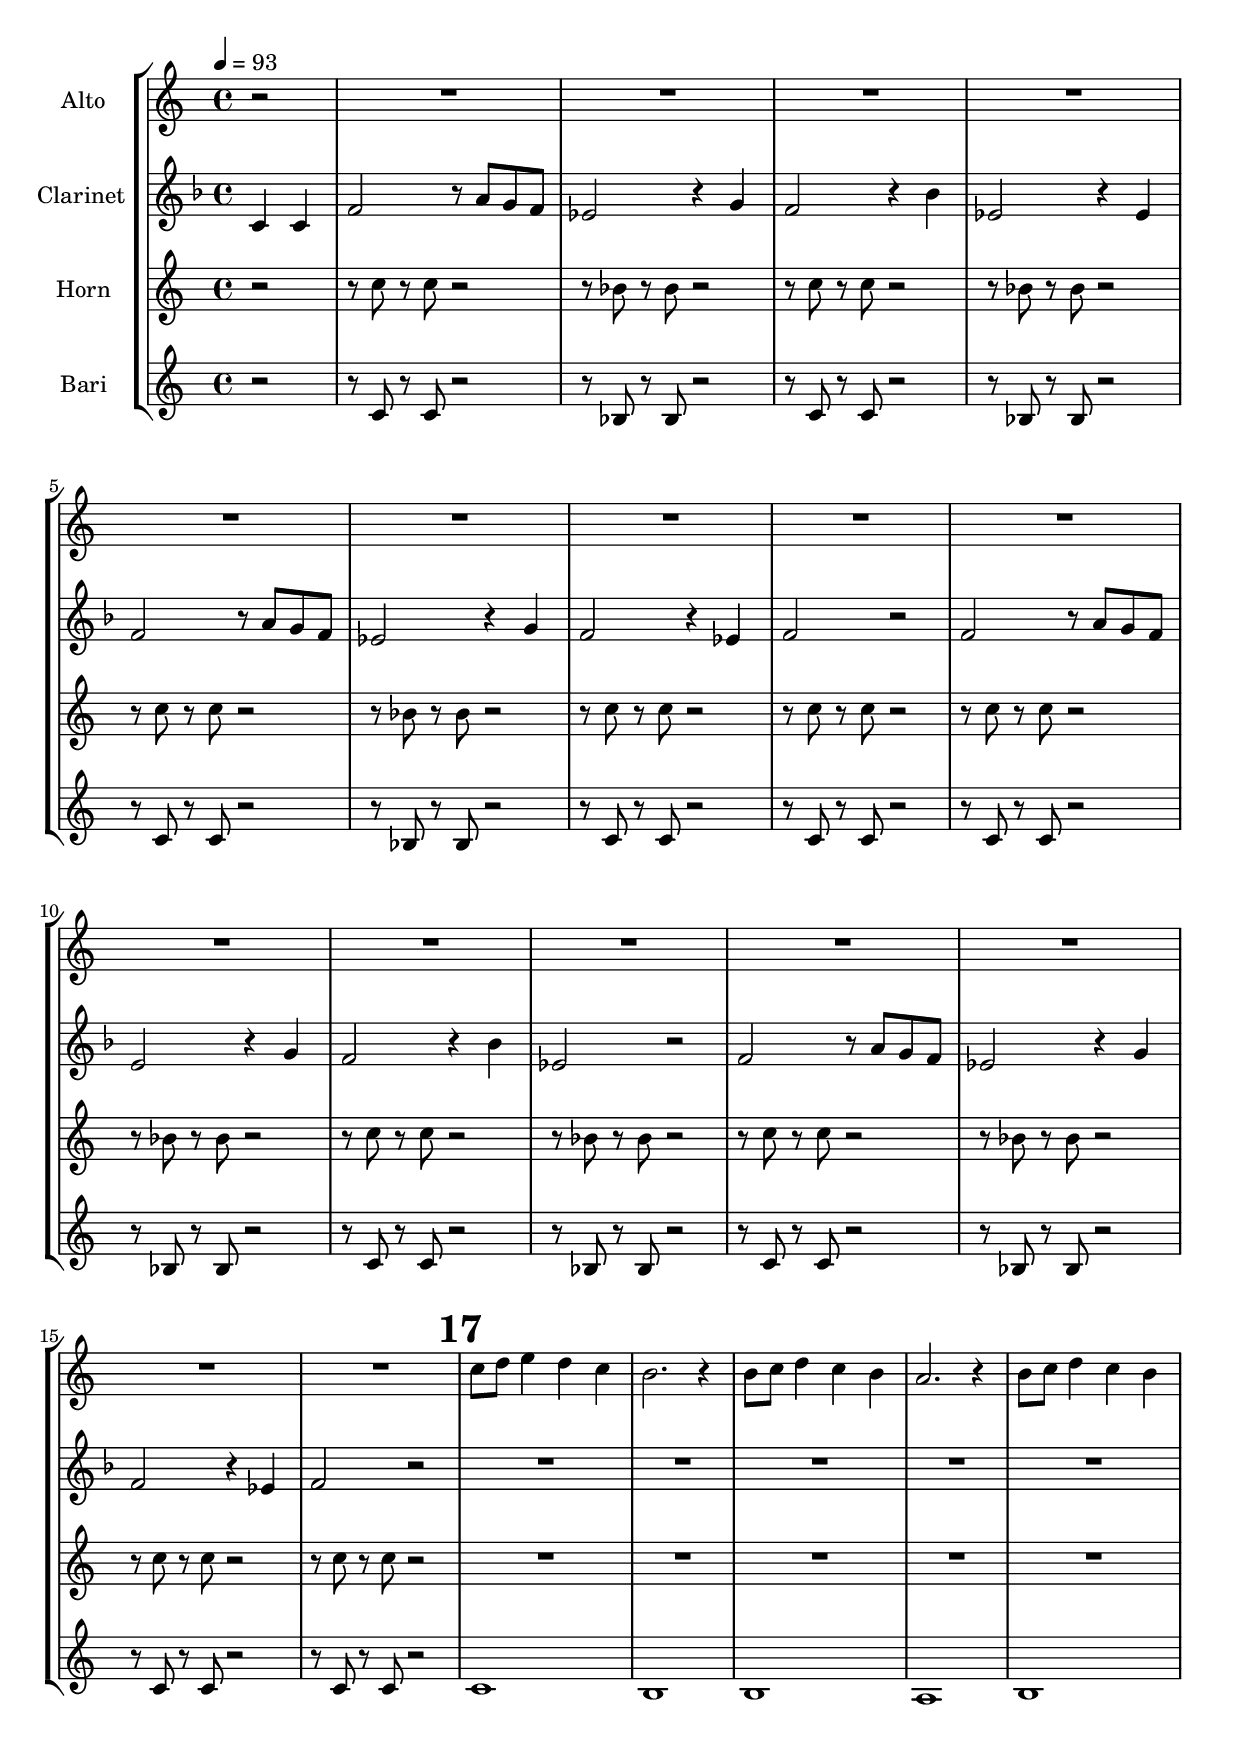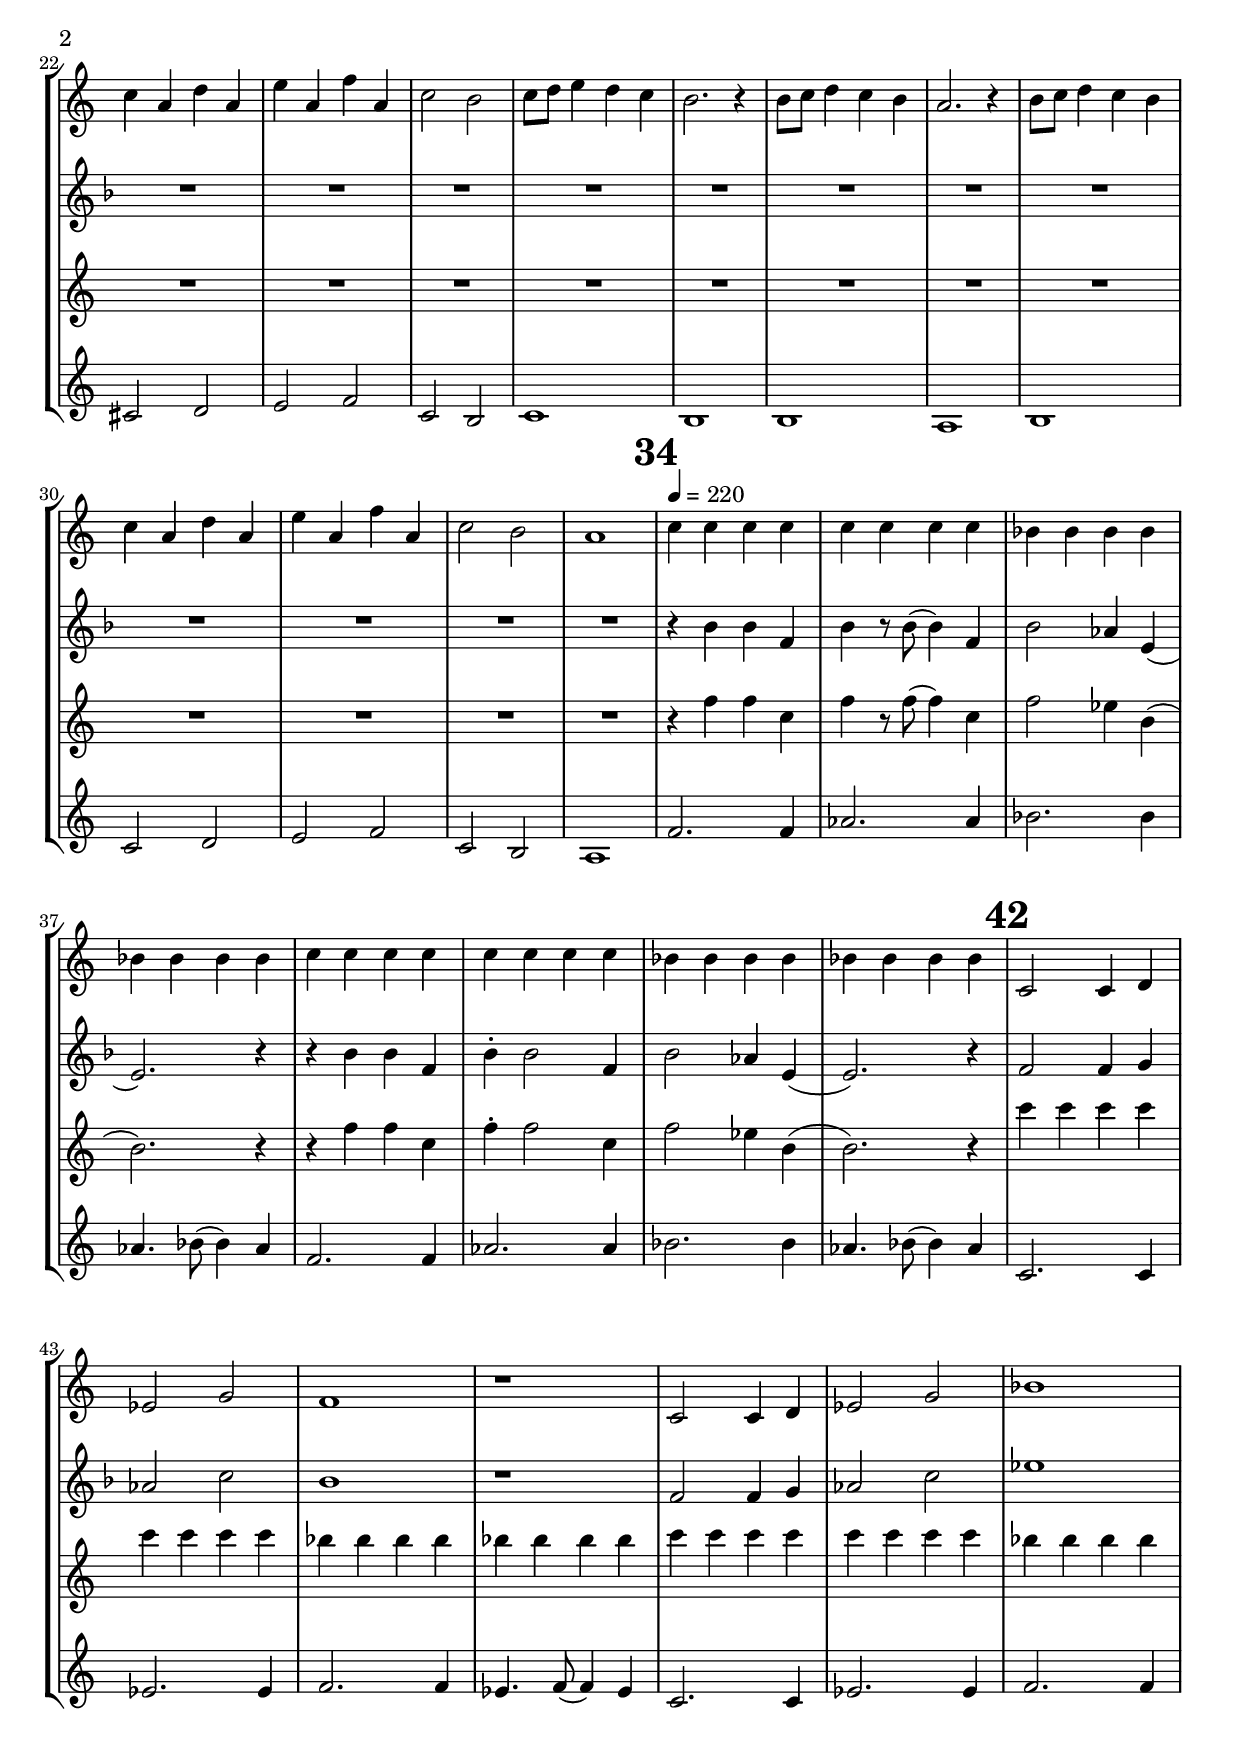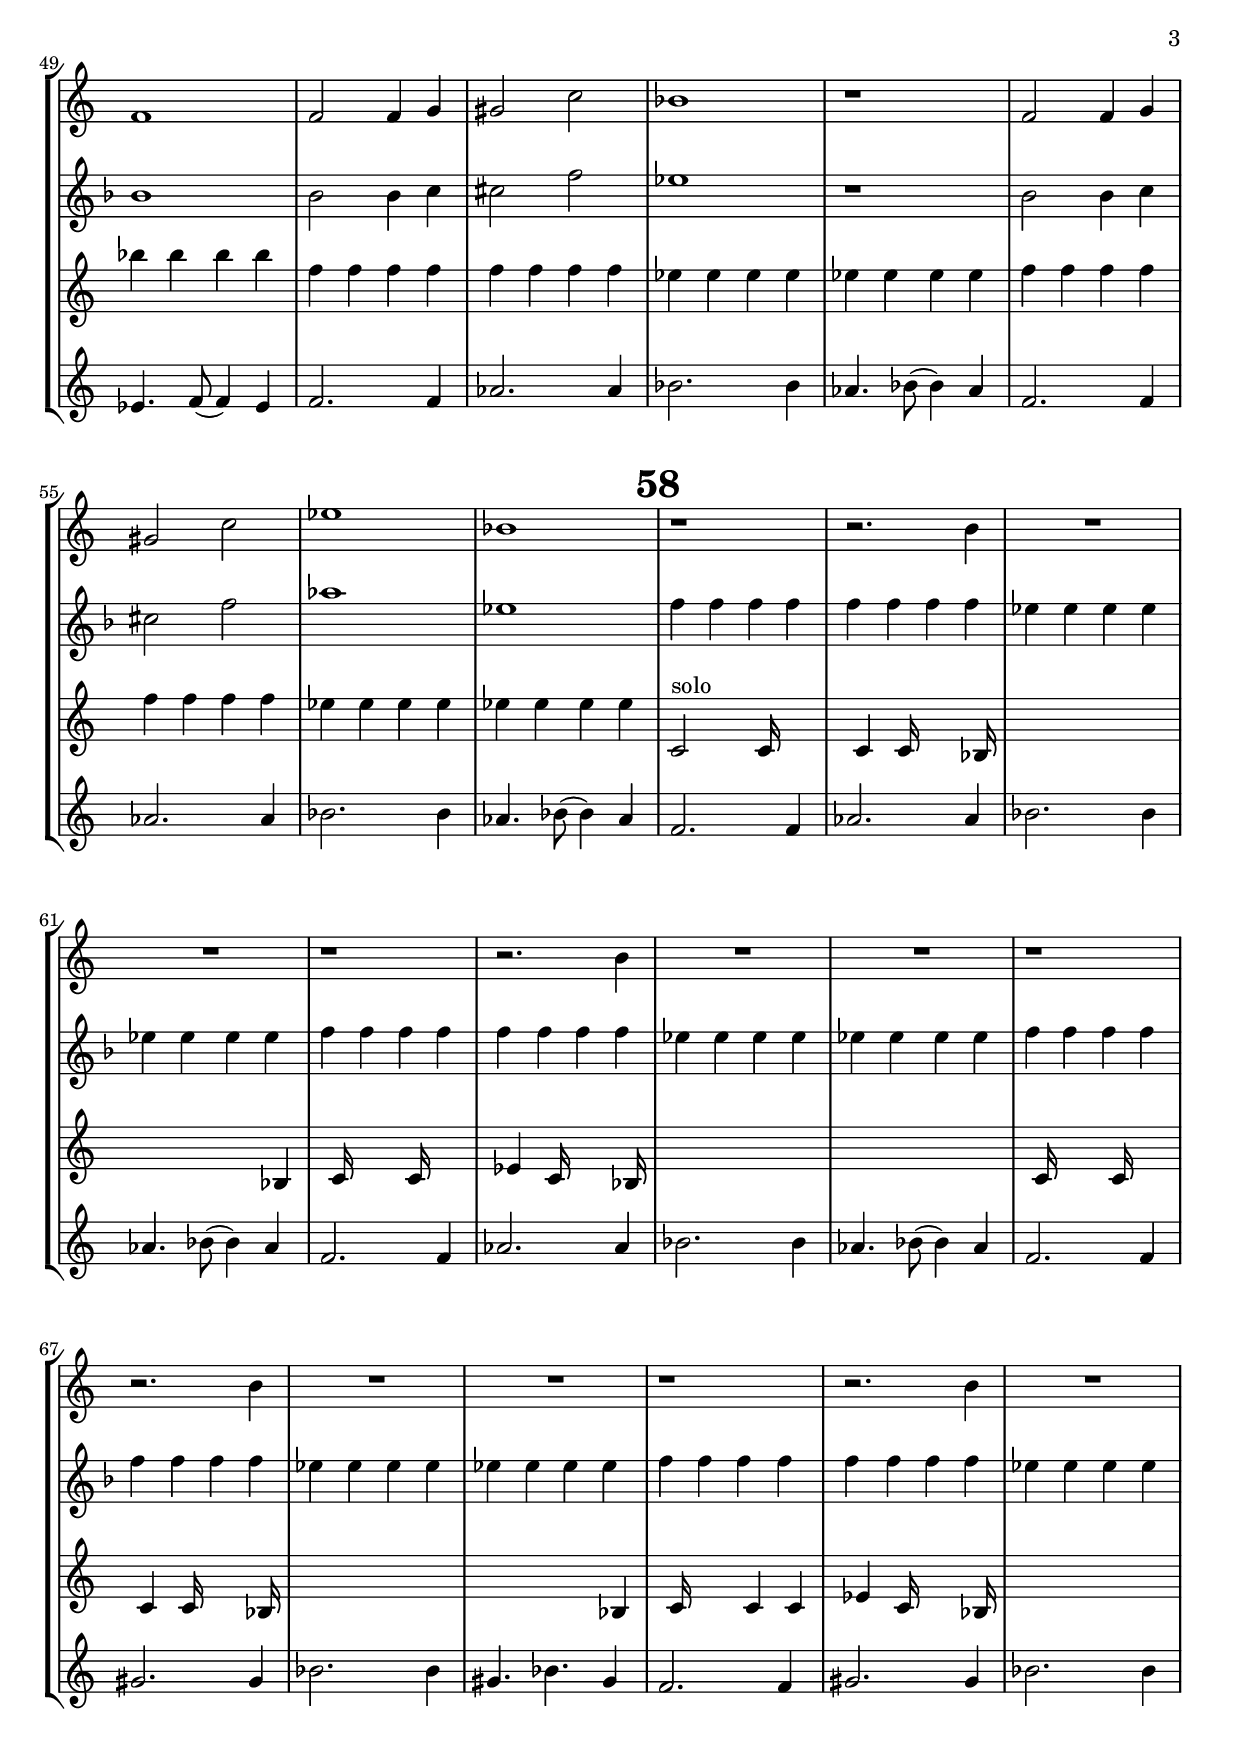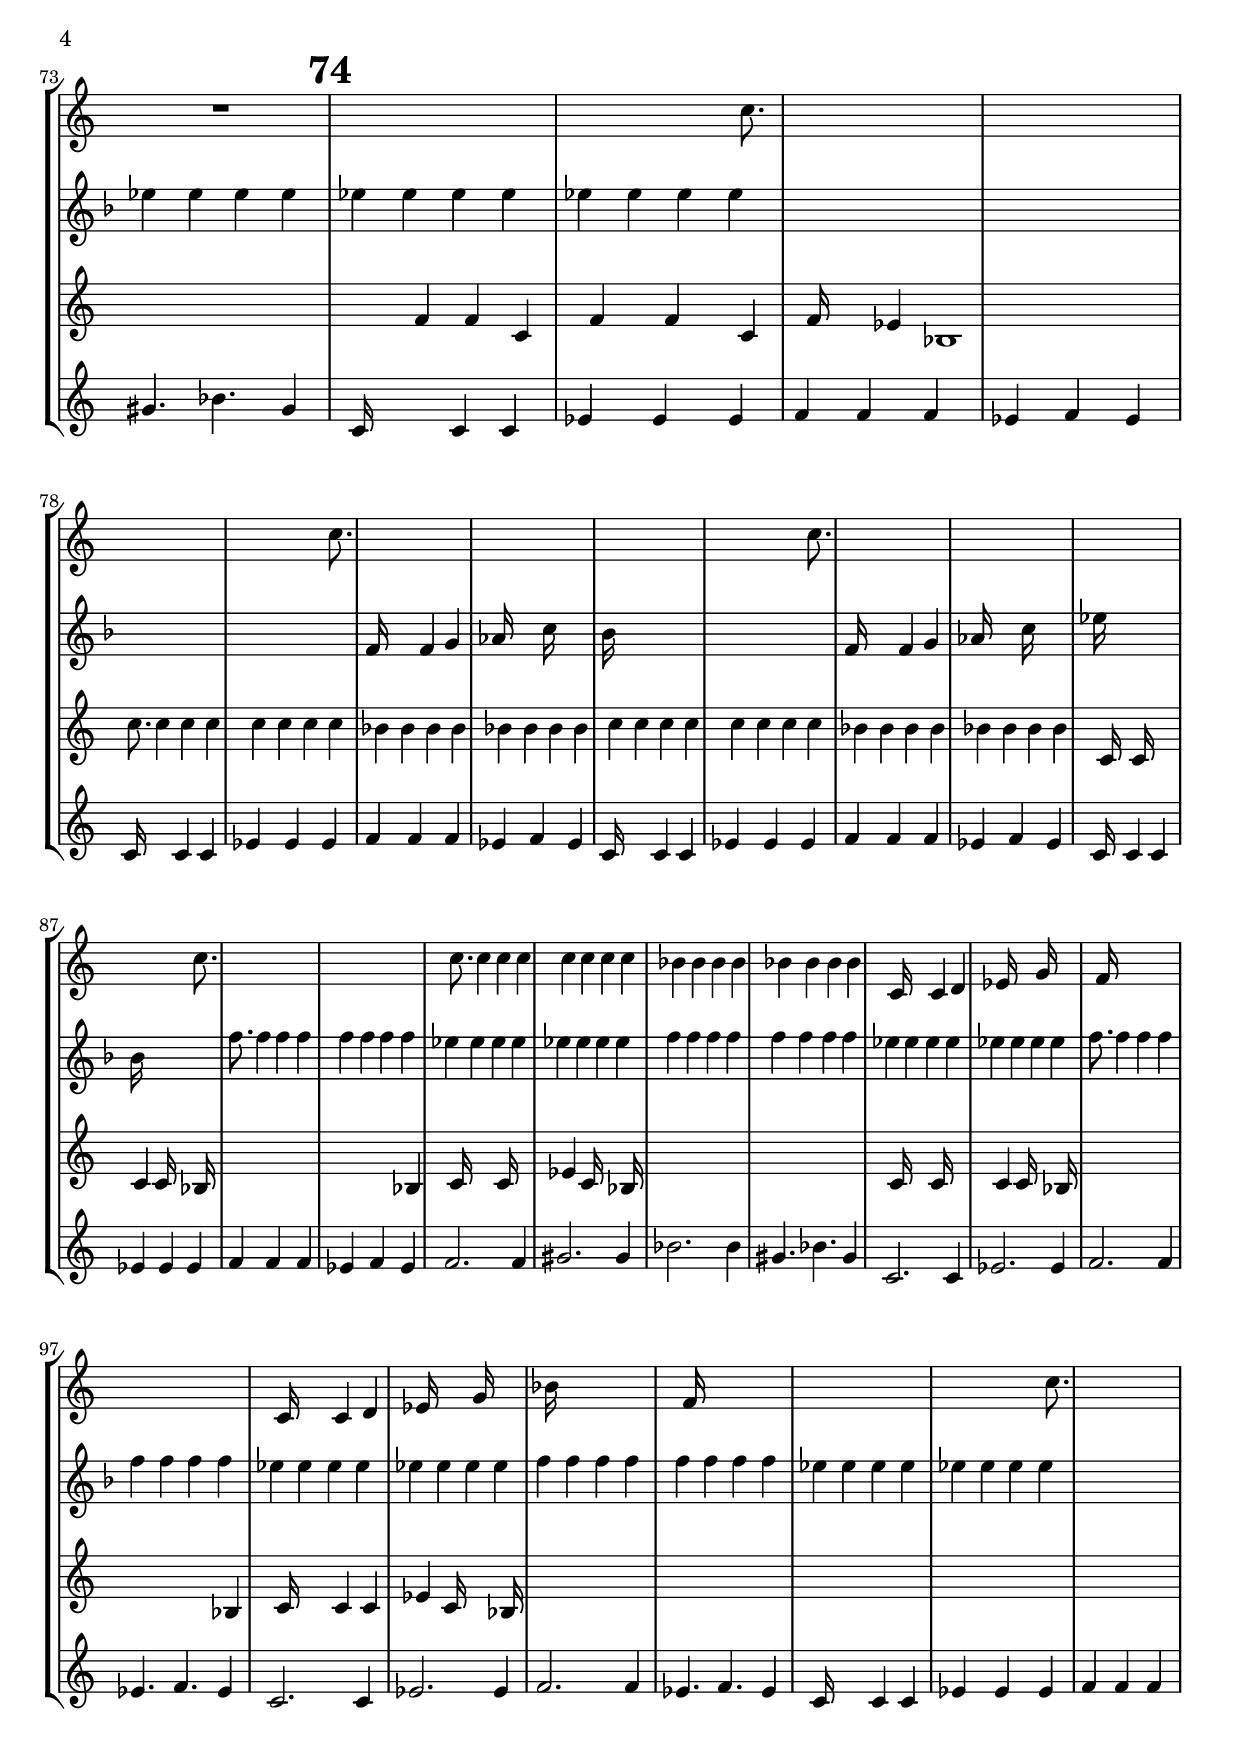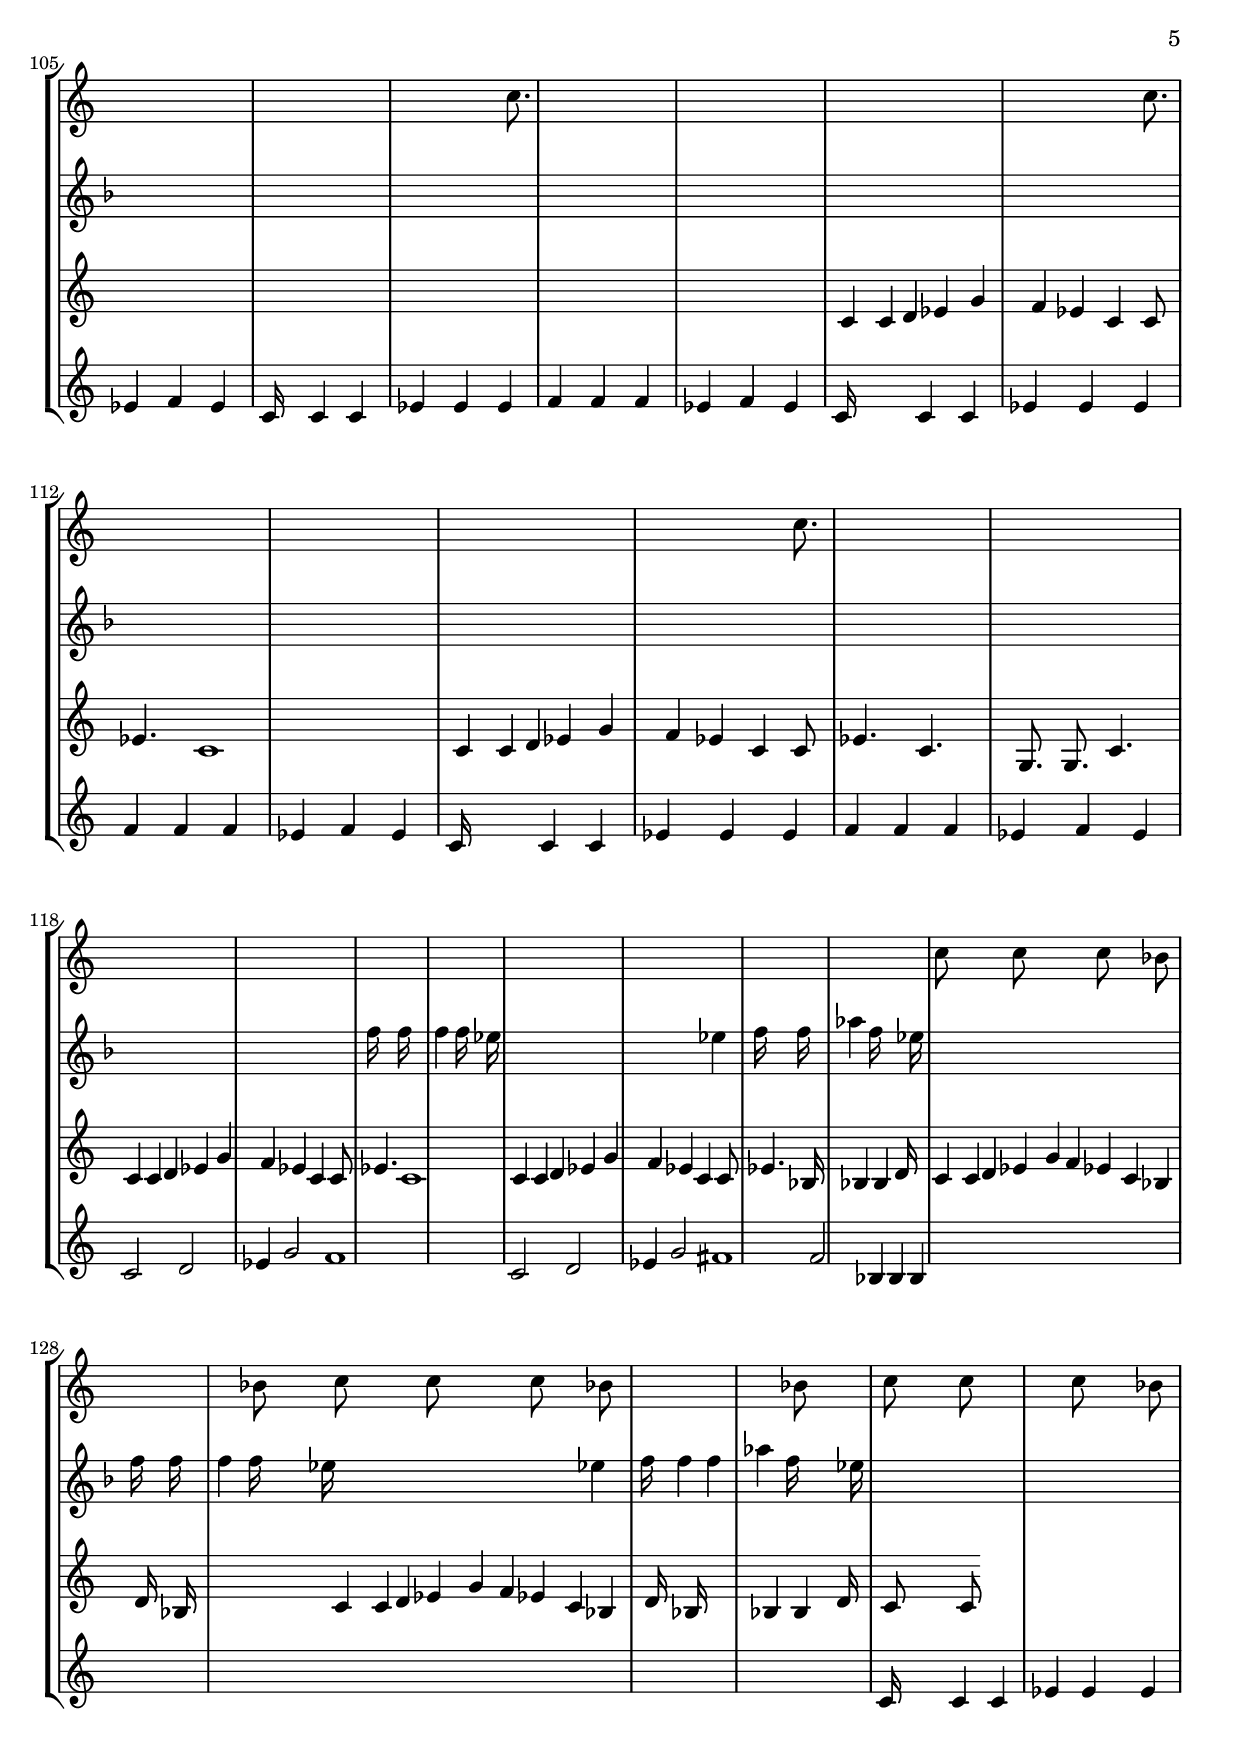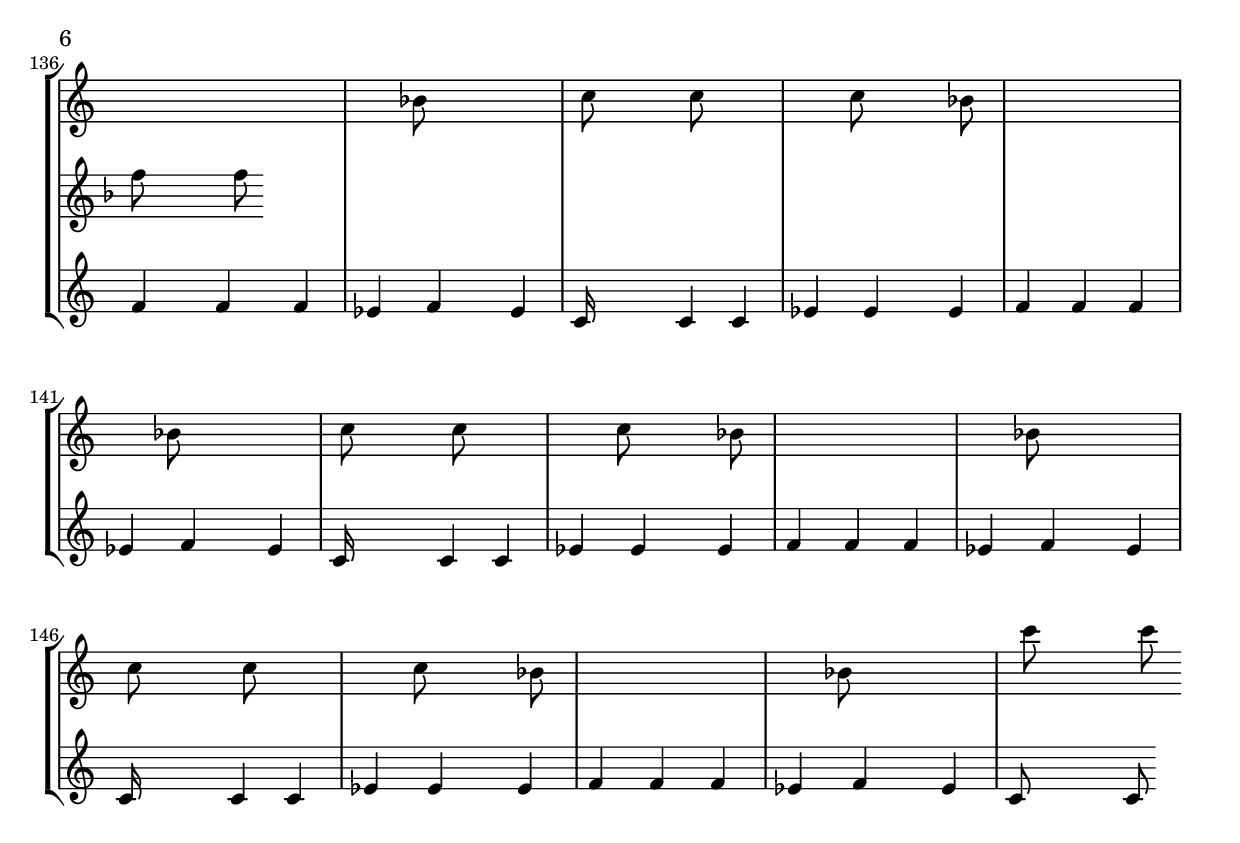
\version "2.12.0"

global = {
  \time 4/4
  \tempo 4 = 93
}

\layout {
  \context {
    \Score
    skipBars = ##t
%     midiInstrument = #"french horn
%     try to mimic Breitkopf
    \override RehearsalMark #'padding = #1
    \override MultiMeasureRest #'padding = #0.5
    restNumberThreshold = #1

    \override RehearsalMark #'font-series = #'bold
    \override RehearsalMark #'font-size = #4.5

    \override Beam #'thickness = #0.6
    \override Beam #'space-function = #(lambda (beam mult) 0.8)
  }
  \context {
    \Staff
    \override VerticalAxisGroup #'minimum-Y-extent = #'(-2.5 . 3.5)
  }
}



Key = { \key ees \major }



alto = \transpose c'' a \relative c''' {
  \Key
  \partial 2
  r2
  R1*16 |

  \mark "17"

  % 18
  ees8 f g4 f ees | d2. r4 | d8 ees f4 ees d | c2. r4 |
  % 22
  d8 ees f4 ees d4 | ees4 c f c | g' c, aes' c, | ees2 d |

  % 26
  ees8 f g4 f ees | d2. r4 | d8 ees f4 ees d | c2. r4 |
  % 30
  d8 ees f4 ees d4 | ees4 c f c | g' c, aes' c, | ees2 d | c1 |

  % 35

  \mark "34"

  \tempo 4 = 220
  ees4 ees ees ees | ees ees ees ees | des des des des | des des des des |
  ees4 ees ees ees | ees ees ees ees | des des des des | des des des des |

  \mark "42"

  % 43
  ees,2 ees4 f | ges2 bes | aes1 | r |
  ees2 ees4 f | ges2 bes | des1 | aes |
  % 51
  aes2 aes4 bes | b2 ees | des1 | r |
  aes2 aes4 bes | b2 ees | ges1 | des1 |

  \mark "58"

  r1 | r2. d4 | R1*2 |
  r1 | r2. d4 | R1*2 |
  r1 | r2. d4 | R1*2 |
  r1 | r2. d4 | R1*2 |

  \mark "74"

  s16*29 ees8. s16*61 ees8. s16*61 ees8. s16*61 ees8.
  s16*33 ees8. s16 ees4*100/120 s4*20/120 ees4*100/120 s4*20/120 ees4*100/120
  s4*20/120 |
  % 76
  ees4*100/120 s4*20/120 ees4*100/120 s4*20/120 ees4*100/120
  s4*20/120 ees4*100/120 s4*20/120 |
  % 77
  des4*100/120 s4*20/120 des4*100/120 s4*20/120 des4*100/120
  s4*20/120 des4*100/120 s4*20/120 |
  % 78
  des4*100/120 s4*20/120 des4*100/120 s4*20/120 des4*100/120
  s4*20/120 des4*100/120 s4*20/120 |
  % 79
  ees,16*7 s16 ees4*100/120 s4*20/120 f4*100/120 s4*20/120 |
  % 80
  ges16*7 s16 bes16*7 s16 |
  % 81
  aes16*15 s16*17 ees16*7 s16 ees4*100/120 s4*20/120 f4*100/120
  s4*20/120 |
  % 84
  ges16*7 s16 bes16*7 s16 |
  % 85
  des16*15 s16 |
  % 86
  aes16*15 s16*29 ees'8. s16*61 ees8. s16*61 ees8. s16*61 ees8.
  s16*161 ees8 s4. ees8 s8*5 ees8 s4. des8 s8*11 des8 s8*5 |
  % 115
  ees8 s4. ees8 s8*5 ees8 s4. des8 s8*11 des8 s8*5 |
  % 119
  ees8 s4. ees8 s8*5 ees8 s4. des8 s8*11 des8 s8*5 |
  % 123
  ees8 s4. ees8 s8*5 ees8 s4. des8 s8*11 des8 s8*5 |
  % 127
  ees8 s4. ees8 s8*5 ees8 s4. des8 s8*11 des8 s8*5 |
  % 131
  ees8 s4. ees8 s8*5 ees8 s4. des8 s8*11 des8 s8*5 |
  % 135
  ees'8 s4. ees8
}


altoSax = {

  \global
  \set Staff.instrumentName = #"Alto "

  \clef treble
  <<
    \alto
  >>
}


clar = \transpose c d \relative c' {
  \Key
  \partial 2
  bes4 bes | ees2 r8 g8 f ees des2 r4 f | ees2 r4 aes | des,2 r4 des | ees2 r8 g f ees | des2 r4 f | ees2 r4 des4 | ees2 r2 |
  % 10
  ees2 r8 g f ees | d2 r4 f4 | ees2 r4 aes | des,2 r2 | ees2 r8 g f ees | des2 r4 f | ees2 r4 des | ees2 r2 |

  R1*17

  % 35
  r4 aes aes ees | aes r8 aes8(aes4) ees4 | aes2 ges4 d4( | d2.) r4 |
  r4 aes' aes ees | aes-. aes2 ees4 | aes2 ges4 d4( | d2.) r4 |

  % 43
  ees2 ees4 f | ges2 bes | aes1 | r |
  ees2 ees4 f | ges2 bes | des1 | aes |


  % 51
  aes2 aes4 bes | b2 ees | des1 | r |
  aes2 aes4 bes | b2 ees | ges1 | des1 |

  % 59
  ees4 ees ees ees | ees ees ees ees | des des des des | des des des des |
  ees4 ees ees ees | ees ees ees ees | des des des des | des des des des |


  ees4 ees ees ees | ees ees ees ees | des des des des | des des des des |
  ees4 ees ees ees | ees ees ees ees | des des des des | des des des des |

  % 75


  % 73
  des4*100/120 s4*20/120 des4*100/120 s4*20/120 des4*100/120
  s4*20/120 des4*100/120 s4*20/120 |
  % 74
  des4*100/120 s4*20/120 des4*100/120 s4*20/120 des4*100/120
  s4*20/120 des4*100/120 s4*1940/120 ees,16*7 s16 ees4*100/120
  s4*20/120 f4*100/120 s4*20/120 |
  % 80
  ges16*7 s16 bes16*7 s16 |
  % 81
  aes16*15 s16*17 ees16*7 s16 ees4*100/120 s4*20/120 f4*100/120
  s4*20/120 |
  % 84
  ges16*7 s16 bes16*7 s16 |
  % 85
  des16*15 s16 |
  % 86
  aes16*15 s16 |
  % 87
  ees'8. s16 ees4*100/120 s4*20/120 ees4*100/120 s4*20/120 ees4*100/120
  s4*20/120 |
  % 88
  ees4*100/120 s4*20/120 ees4*100/120 s4*20/120 ees4*100/120
  s4*20/120 ees4*100/120 s4*20/120 |
  % 89
  des4*100/120 s4*20/120 des4*100/120 s4*20/120 des4*100/120
  s4*20/120 des4*100/120 s4*20/120 |
  % 90
  des4*100/120 s4*20/120 des4*100/120 s4*20/120 des4*100/120
  s4*20/120 des4*100/120 s4*20/120 |
  % 91
  ees4*100/120 s4*20/120 ees4*100/120 s4*20/120 ees4*100/120
  s4*20/120 ees4*100/120 s4*20/120 |
  % 92
  ees4*100/120 s4*20/120 ees4*100/120 s4*20/120 ees4*100/120
  s4*20/120 ees4*100/120 s4*20/120 |
  % 93
  des4*100/120 s4*20/120 des4*100/120 s4*20/120 des4*100/120
  s4*20/120 des4*100/120 s4*20/120 |
  % 94
  des4*100/120 s4*20/120 des4*100/120 s4*20/120 des4*100/120
  s4*20/120 des4*100/120 s4*20/120 |
  % 95
  ees8. s16 ees4*100/120 s4*20/120 ees4*100/120 s4*20/120 ees4*100/120
  s4*20/120 |
  % 96
  ees4*100/120 s4*20/120 ees4*100/120 s4*20/120 ees4*100/120
  s4*20/120 ees4*100/120 s4*20/120 |
  % 97
  des4*100/120 s4*20/120 des4*100/120 s4*20/120 des4*100/120
  s4*20/120 des4*100/120 s4*20/120 |
  % 98
  des4*100/120 s4*20/120 des4*100/120 s4*20/120 des4*100/120
  s4*20/120 des4*100/120 s4*20/120 |
  % 99
  ees4*100/120 s4*20/120 ees4*100/120 s4*20/120 ees4*100/120
  s4*20/120 ees4*100/120 s4*20/120 |
  % 100
  ees4*100/120 s4*20/120 ees4*100/120 s4*20/120 ees4*100/120
  s4*20/120 ees4*100/120 s4*20/120 |
  % 101
  des4*100/120 s4*20/120 des4*100/120 s4*20/120 des4*100/120
  s4*20/120 des4*100/120 s4*20/120 |
  % 102
  des4*100/120 s4*20/120 des4*100/120 s4*20/120 des4*100/120
  s4*20/120 des4*100/120 s4*7700/120 ees16*7 s16 ees16*7 s16 |
  % 120
  ees4*100/120 s4*20/120 ees16*7 s16 des16*15 s16*17 des4*100/120
  s4*20/120 |
  % 123
  ees16*7 s16 ees16*7 s16 |
  % 124
  ges4*100/120 s4*20/120 ees16*7 s16 des16*15 s16*21 ees16*7
  s16 ees16*7 s16 |
  % 128
  ees4*100/120 s4*20/120 ees16*7 s16 des16*15 s16*17 des4*100/120
  s4*20/120 |
  % 131
  ees16*7 s16 ees4*100/120 s4*20/120 ees4*100/120 s4*20/120 |
  % 132
  ges4*100/120 s4*20/120 ees16*7 s16 des16*15 s16*21 ees8 s4. ees8
}


clarinet = {

  \global
  \set Staff.instrumentName = #"Clarinet "

  \clef treble
  <<
    \clar
  >>
}



tenorTwo = \transpose c a \relative c' {
  \Key
  \partial 2
  r2

  r8 ees r ees r2 | r8 des r des r2 | r8 ees r ees r2 | r8 des r des r2 |
  r8 ees r ees r2 | r8 des r des r2 | r8 ees r ees r2 | r8 ees r ees r2 |
  r8 ees r ees r2 | r8 des r des r2 | r8 ees r ees r2 | r8 des r des r2 |
  r8 ees r ees r2 | r8 des r des r2 | r8 ees r ees r2 | r8 ees r ees r2 |
  % 17

  R1*17

  % 35
  r4 aes aes ees | aes r8 aes8(aes4) ees4 | aes2 ges4 d4( | d2.) r4 |
  r4 aes' aes ees | aes-. aes2 ees4 | aes2 ges4 d4( | d2.) r4 |



  ees'4 ees ees ees | ees ees ees ees | des des des des | des des des des |
  ees4 ees ees ees | ees ees ees ees | des des des des | des des des des |

  % 51
  aes4 aes aes aes | aes aes aes aes | ges ges ges ges | ges ges ges ges |
  aes4 aes aes aes | aes aes aes aes | ges ges ges ges | ges ges ges ges |



  % 59
  ees,2(^\markup "solo") s16 ees16*7 s16 |
  % 60
  ees4*100/120 s4*20/120 ees16*7 s16 des16*15 s16*17 des4*100/120
  s4*20/120 |
  % 63
  ees16*7 s16 ees16*7 s16 |
  % 64
  ges4*100/120 s4*20/120 ees16*7 s16 des16*15 s16*21 ees16*7
  s16 ees16*7 s16 |
  % 68
  ees4*100/120 s4*20/120 ees16*7 s16 des16*15 s16*17 des4*100/120
  s4*20/120 |
  % 71
  ees16*7 s16 ees4*100/120 s4*20/120 ees4*100/120 s4*20/120 |
  % 72
  ges4*100/120 s4*20/120 ees16*7 s16 des16*15 s16*25 aes'4*100/120
  s4*20/120 aes4*100/120 s4*20/120 ees4*100/120 s4*20/120 |
  % 76
  aes4*160/120 s4*20/120 aes4*160/120 s4*20/120 ees4*100/120
  s4*20/120 |
  % 77
  aes16*7 s16 ges4*100/120 s4*20/120 des1 s4 |
  % 79
  ees'8. s16 ees4*100/120 s4*20/120 ees4*100/120 s4*20/120 ees4*100/120
  s4*20/120 |
  % 80
  ees4*100/120 s4*20/120 ees4*100/120 s4*20/120 ees4*100/120
  s4*20/120 ees4*100/120 s4*20/120 |
  % 81
  des4*100/120 s4*20/120 des4*100/120 s4*20/120 des4*100/120
  s4*20/120 des4*100/120 s4*20/120 |
  % 82
  des4*100/120 s4*20/120 des4*100/120 s4*20/120 des4*100/120
  s4*20/120 des4*100/120 s4*20/120 |
  % 83
  ees4*100/120 s4*20/120 ees4*100/120 s4*20/120 ees4*100/120
  s4*20/120 ees4*100/120 s4*20/120 |
  % 84
  ees4*100/120 s4*20/120 ees4*100/120 s4*20/120 ees4*100/120
  s4*20/120 ees4*100/120 s4*20/120 |
  % 85
  des4*100/120 s4*20/120 des4*100/120 s4*20/120 des4*100/120
  s4*20/120 des4*100/120 s4*20/120 |
  % 86
  des4*100/120 s4*20/120 des4*100/120 s4*20/120 des4*100/120
  s4*20/120 des4*100/120 s4*20/120 |
  % 87
  ees,16*7 s16 ees16*7 s16 |
  % 88
  ees4*100/120 s4*20/120 ees16*7 s16 des16*15 s16*17 des4*100/120
  s4*20/120 |
  % 91
  ees16*7 s16 ees16*7 s16 |
  % 92
  ges4*100/120 s4*20/120 ees16*7 s16 des16*15 s16*21 ees16*7
  s16 ees16*7 s16 |
  % 96
  ees4*100/120 s4*20/120 ees16*7 s16 des16*15 s16*17 des4*100/120
  s4*20/120 |
  % 99
  ees16*7 s16 ees4*100/120 s4*20/120 ees4*100/120 s4*20/120 |
  % 100
  ges4*100/120 s4*20/120 ees16*7 s16 des16*15 s16*149 ees4*100/120
  s4*20/120 ees4*59/120 s4*1/120 f4*59/120 s4*1/120 ges4*100/120
  s4*20/120 bes4*100/120 s4*20/120 |
  % 112
  aes4*100/120 s4*20/120 ges4*100/120 s4*20/120 ees4*100/120
  s4*20/120 ees8 s8 |
  % 113
  ges4. s8 ees1 s2 |
  % 115
  ees4*100/120 s4*20/120 ees4*59/120 s4*1/120 f4*59/120 s4*1/120 ges4*100/120
  s4*20/120 bes4*100/120 s4*20/120 |
  % 116
  aes4*100/120 s4*20/120 ges4*100/120 s4*20/120 ees4*100/120
  s4*20/120 ees8 s8 |
  % 117
  ges4. s8 ees4. s8 |
  % 118
  bes8. s16 bes8. s16 ees4. s8 |
  % 119
  ees4 ees4*59/120 s4*1/120 f4*59/120 s4*1/120 ges4*100/120 s4*20/120 bes4*100/120
  s4*20/120 |
  % 120
  aes4*100/120 s4*20/120 ges4*100/120 s4*20/120 ees4*100/120
  s4*20/120 ees8 s8 |
  % 121
  ges4. s8 ees1 s2 |
  % 123
  ees4*100/120 s4*20/120 ees4*59/120 s4*1/120 f4*59/120 s4*1/120 ges4*100/120
  s4*20/120 bes4*100/120 s4*20/120 |
  % 124
  aes4*100/120 s4*20/120 ges4*100/120 s4*20/120 ees4*100/120
  s4*20/120 ees8 s8 |
  % 125
  ges4. s8 des16*7 s16 |
  % 126
  des4*100/120 s4*20/120 des4*100/120 s4*20/120 f16*7 s16 |
  % 127
  ees4*100/120 s4*20/120 ees4*59/120 s4*1/120 f4*59/120 s4*1/120 ges4*100/120
  s4*20/120 bes4*100/120 s4*20/120 |
  % 128
  aes4*100/120 s4*20/120 ges4*100/120 s4*20/120 ees4*100/120
  s4*20/120 des4*59/120 s4*61/120 |
  % 129
  f16*7 s16 des16*15 s16*9 |
  % 131
  ees4*100/120 s4*20/120 ees4*59/120 s4*1/120 f4*59/120 s4*1/120 ges4*100/120
  s4*20/120 bes4*100/120 s4*20/120 |
  % 132
  aes4*100/120 s4*20/120 ges4*100/120 s4*20/120 ees4*100/120
  s4*20/120 des4*59/120 s4*61/120 |
  % 133
  f16*7 s16 des16*7 s16 |
  % 134
  des4*100/120 s4*20/120 des4*100/120 s4*20/120 f16*7 s16 |
  % 135
  ees8 s4. ees8
}



horn = {
  \global
  \set Staff.instrumentName = #"Horn "
  \clef treble
  <<
    \tenorTwo
  >>
}



bari = \transpose c a' \relative c, {
  \Key
  \partial 2
  r2

  r8 ees r ees r2 | r8 des r des r2 | r8 ees r ees r2 | r8 des r des r2 |
  r8 ees r ees r2 | r8 des r des r2 | r8 ees r ees r2 | r8 ees r ees r2 |
  r8 ees r ees r2 | r8 des r des r2 | r8 ees r ees r2 | r8 des r des r2 |
  r8 ees r ees r2 | r8 des r des r2 | r8 ees r ees r2 | r8 ees r ees r2 |

  % 18
  ees1 | d | d | c | d | e2 f | g aes | ees d | ees1 | d | d | c | d | ees2 f | g aes | ees d | c1 |
  
  % 35
  aes'2. aes4 | ces2. ces4 | des2. des4 | ces4. des8(des4) ces4 | aes2. aes4 | ces2. ces4 | des2. des4 | ces4. des8(des4) ces4 |
  % 43
  ees,2. ees4 | ges2. ges4 | aes2. aes4 | ges4. aes8(aes4) ges4 | ees2. ees4 | ges2. ges4 | aes2. aes4 | ges4. aes8(aes4) ges4 |
  % 51
  aes2. aes4 | ces2. ces4 | des2. des4 | ces4. des8(des4) ces4 | aes2. aes4 | ces2. ces4 | des2. des4 | ces4. des8(des4) ces4 |

  aes2. aes4 | ces2. ces4 | des2. des4 | ces4. des8(des4) ces4 | aes2. aes4 | ces2. ces4 | des2. des4 | ces4. des8(des4) ces4 |
  
  % 75  
  
  
  aes2. aes4 |
  % 52
  b2. b4 |
  % 53
  des2. des4 |
  % 54
  b4. des b4 |
  % 55
  aes2. aes4 |
  % 56
  b2. b4 |
  % 57
  des2. des4 |
  % 58
  b4. des b4 |
  % 59
  ees,16*7 s16 ees4*100/120 s4*20/120 ees4*100/120 s4*20/120 |
  % 60
  ges4*160/120 s4*20/120 ges4*160/120 s4*20/120 ges4*100/120 
  s4*20/120 |
  % 61
  aes4*160/120 s4*20/120 aes4*160/120 s4*20/120 aes4*100/120 
  s4*20/120 |
  % 62
  ges4*160/120 s4*20/120 aes4*160/120 s4*20/120 ges4*100/120 
  s4*20/120 |
  % 63
  ees16*7 s16 ees4*100/120 s4*20/120 ees4*100/120 s4*20/120 |
  % 64
  ges4*160/120 s4*20/120 ges4*160/120 s4*20/120 ges4*100/120 
  s4*20/120 |
  % 65
  aes4*160/120 s4*20/120 aes4*160/120 s4*20/120 aes4*100/120 
  s4*20/120 |
  % 66
  ges4*160/120 s4*20/120 aes4*160/120 s4*20/120 ges4*100/120 
  s4*20/120 |
  % 67
  ees16*7 s16 ees4*100/120 s4*20/120 ees4*100/120 s4*20/120 |
  % 68
  ges4*160/120 s4*20/120 ges4*160/120 s4*20/120 ges4*100/120 
  s4*20/120 |
  % 69
  aes4*160/120 s4*20/120 aes4*160/120 s4*20/120 aes4*100/120 
  s4*20/120 |
  % 70
  ges4*160/120 s4*20/120 aes4*160/120 s4*20/120 ges4*100/120 
  s4*20/120 |
  % 71
  ees16*7 s16 ees4*100/120 s4*20/120 ees4*100/120 s4*20/120 |
  % 72
  ges4*160/120 s4*20/120 ges4*160/120 s4*20/120 ges4*100/120 
  s4*20/120 |
  % 73
  aes4*160/120 s4*20/120 aes4*160/120 s4*20/120 aes4*100/120 
  s4*20/120 |
  % 74
  ges4*160/120 s4*20/120 aes4*160/120 s4*20/120 ges4*100/120 
  s4*20/120 |
  % 75
  aes2. aes4 |
  % 76
  b2. b4 |
  % 77
  des2. des4 |
  % 78
  b4. des b4 |
  % 79
  ees,2. ees4 |
  % 80
  ges2. ges4 |
  % 81
  aes2. aes4 |
  % 82
  ges4. aes ges4 |
  % 83
  ees2. ees4 |
  % 84
  ges2. ges4 |
  % 85
  aes2. aes4 |
  % 86
  ges4. aes ges4 |
  % 87
  ees16*7 s16 ees4*100/120 s4*20/120 ees4*100/120 s4*20/120 |
  % 88
  ges4*160/120 s4*20/120 ges4*160/120 s4*20/120 ges4*100/120 
  s4*20/120 |
  % 89
  aes4*160/120 s4*20/120 aes4*160/120 s4*20/120 aes4*100/120 
  s4*20/120 |
  % 90
  ges4*160/120 s4*20/120 aes4*160/120 s4*20/120 ges4*100/120 
  s4*20/120 |
  % 91
  ees16*7 s16 ees4*100/120 s4*20/120 ees4*100/120 s4*20/120 |
  % 92
  ges4*160/120 s4*20/120 ges4*160/120 s4*20/120 ges4*100/120 
  s4*20/120 |
  % 93
  aes4*160/120 s4*20/120 aes4*160/120 s4*20/120 aes4*100/120 
  s4*20/120 |
  % 94
  ges4*160/120 s4*20/120 aes4*160/120 s4*20/120 ges4*100/120 
  s4*20/120 |
  % 95
  ees16*7 s16 ees4*100/120 s4*20/120 ees4*100/120 s4*20/120 |
  % 96
  ges4*160/120 s4*20/120 ges4*160/120 s4*20/120 ges4*100/120 
  s4*20/120 |
  % 97
  aes4*160/120 s4*20/120 aes4*160/120 s4*20/120 aes4*100/120 
  s4*20/120 |
  % 98
  ges4*160/120 s4*20/120 aes4*160/120 s4*20/120 ges4*100/120 
  s4*20/120 |
  % 99
  ees16*7 s16 ees4*100/120 s4*20/120 ees4*100/120 s4*20/120 |
  % 100
  ges4*160/120 s4*20/120 ges4*160/120 s4*20/120 ges4*100/120 
  s4*20/120 |
  % 101
  aes4*160/120 s4*20/120 aes4*160/120 s4*20/120 aes4*100/120 
  s4*20/120 |
  % 102
  ges4*160/120 s4*20/120 aes4*160/120 s4*20/120 ges4*100/120 
  s4*20/120 |
  % 103
  ees2 f |
  % 104
  ges4 bes2 aes1 s4*5 ees2 f |
  % 108
  ges4 bes2 a1 aes2 des,4 des des |
  % 111
  s1*8 ees16*7 s16 ees4*100/120 s4*20/120 ees4*100/120 s4*20/120 |
  % 120
  ges4*160/120 s4*20/120 ges4*160/120 s4*20/120 ges4*100/120 
  s4*20/120 |
  % 121
  aes4*160/120 s4*20/120 aes4*160/120 s4*20/120 aes4*100/120 
  s4*20/120 |
  % 122
  ges4*160/120 s4*20/120 aes4*160/120 s4*20/120 ges4*100/120 
  s4*20/120 |
  % 123
  ees16*7 s16 ees4*100/120 s4*20/120 ees4*100/120 s4*20/120 |
  % 124
  ges4*160/120 s4*20/120 ges4*160/120 s4*20/120 ges4*100/120 
  s4*20/120 |
  % 125
  aes4*160/120 s4*20/120 aes4*160/120 s4*20/120 aes4*100/120 
  s4*20/120 |
  % 126
  ges4*160/120 s4*20/120 aes4*160/120 s4*20/120 ges4*100/120 
  s4*20/120 |
  % 127
  ees16*7 s16 ees4*100/120 s4*20/120 ees4*100/120 s4*20/120 |
  % 128
  ges4*160/120 s4*20/120 ges4*160/120 s4*20/120 ges4*100/120 
  s4*20/120 |
  % 129
  aes4*160/120 s4*20/120 aes4*160/120 s4*20/120 aes4*100/120 
  s4*20/120 |
  % 130
  ges4*160/120 s4*20/120 aes4*160/120 s4*20/120 ges4*100/120 
  s4*20/120 |
  % 131
  ees16*7 s16 ees4*100/120 s4*20/120 ees4*100/120 s4*20/120 |
  % 132
  ges4*160/120 s4*20/120 ges4*160/120 s4*20/120 ges4*100/120 
  s4*20/120 |
  % 133
  aes4*160/120 s4*20/120 aes4*160/120 s4*20/120 aes4*100/120 
  s4*20/120 |
  % 134
  ges4*160/120 s4*20/120 aes4*160/120 s4*20/120 ges4*100/120 
  s4*20/120 |
  % 135
  ees8 s4. ees8 
}



bariSax = {

  \global
  \set Staff.instrumentName = #"Bari "
  
  \clef treble
  <<
    \bari
  >>
}


\score {
  \new StaffGroup <<
    \new Staff = "alto" \altoSax
    \new Staff = "clar" \clarinet
    \new Staff = "horn" \horn
    \new Staff = "bari" \bariSax
  >>
%{  \midi { }%}
}
